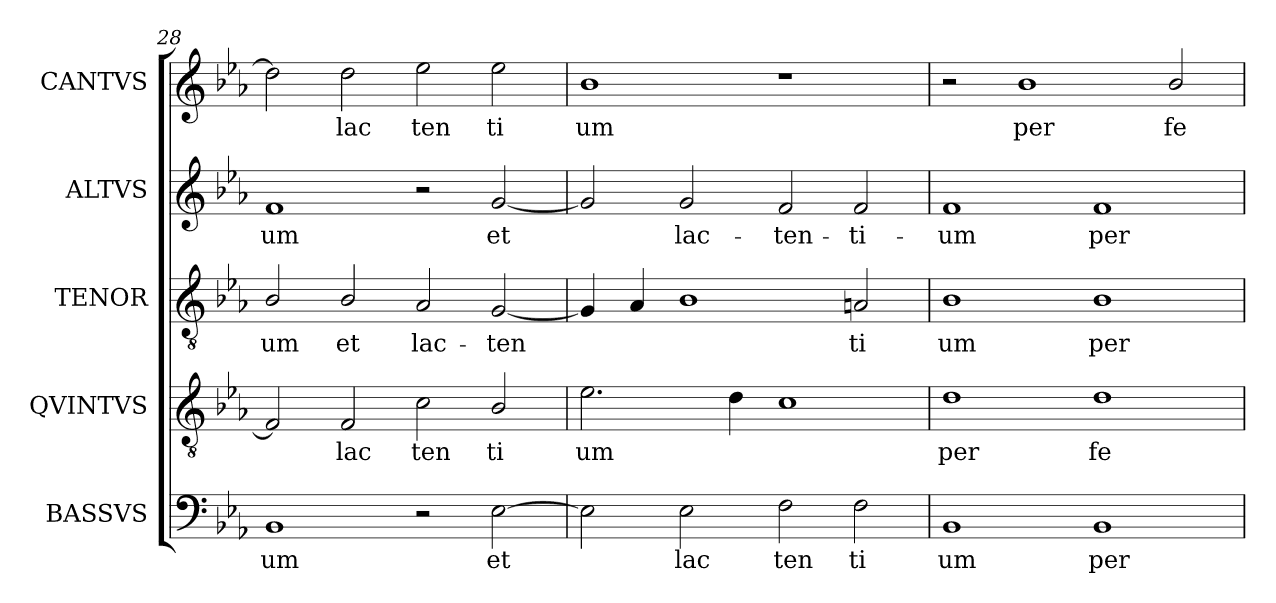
**kern	**text	**kern	**text	**kern	**text	**kern	**text	**kern	**text
*part5	*part5	*part4	*part4	*part3	*part3	*part2	*part2	*part1	*part1
*staff5	*staff5	*staff4	*staff4	*staff3	*staff3	*staff2	*staff2	*staff1	*staff1
*I"BASSVS	*	*I"QVINTVS	*	*I"TENOR	*	*I"ALTVS	*	*I"CANTVS	*
*clefF4	*	*clefGv2	*	*clefGv2	*	*clefG2	*	*clefG2	*
*k[b-e-a-]	*	*k[b-e-a-]	*	*k[b-e-a-]	*	*k[b-e-a-]	*	*k[b-e-a-]	*
*E-:	*	*E-:	*	*E-:	*	*E-:	*	*E-:	*
=28	=28	=28	=28	=28	=28	=28	=28	=28	=28
!	!LO:LY:b:cj	!	!LO:LY:b:cj	!	!LO:LY:b:cj	!	!LO:LY:b:cj	!	!LO:LY:b:cj
1BB-	um	2F/]	.	2B-/	-um	1f	um	2dd\]	.
!	!	!	!LO:LY:b:cj	!	!LO:LY:b:cj	!	!	!	!LO:LY:b:cj
.	.	2F/	lac	2B-/	et	.	.	2dd\	lac
!	!	!	!LO:LY:b:cj	!	!LO:LY:b:cj	!	!	!	!LO:LY:b:cj
2r	.	2c\	ten	2A-/	lac-	2r	.	2ee-\	ten
!	!LO:LY:b:cj	!	!LO:LY:b:cj	!	!LO:LY:b:cj	!	!LO:LY:b:cj	!	!LO:LY:b:cj
[>2E-\	et	2B-/	ti	[>2G/	-ten-	[>2g/	et	2ee-\	ti
!!LO:PB:g=z
=29	=29	=29	=29	=29	=29	=29	=29	=29	=29
!	!LO:LY:b:cj	!	!LO:LY:b:cj	!	!LO:LY:b:cj	!	!LO:LY:b:cj	!	!LO:LY:b:cj
2E-\]	.	2.e-\	um	4G/]	--	2g/]	.	1b-	um
!	!	!	!	!	!LO:LY:b:cj	!	!	!	!
.	.	.	.	4A-/	--	.	.	.	.
!	!LO:LY:b:cj	!	!	!	!LO:LY:b:cj	!	!LO:LY:b:cj	!	!
2E-\	lac	.	.	1B-	--	2g/	lac-	.	.
!	!	!	!LO:LY:b:cj	!	!	!	!	!	!
.	.	4d\	.	.	.	.	.	.	.
!	!LO:LY:b:cj	!	!LO:LY:b:cj	!	!	!	!LO:LY:b:cj	!	!
2F\	ten	1c	.	.	.	2f/	-ten-	1r	.
!	!LO:LY:b:cj	!	!	!	!LO:LY:b:cj	!	!LO:LY:b:cj	!	!
2F\	ti	.	.	2A/	-ti	2f/	-ti-	.	.
=30	=30	=30	=30	=30	=30	=30	=30	=30	=30
!	!LO:LY:b:cj	!	!LO:LY:b:cj	!	!LO:LY:b:cj	!	!LO:LY:b:cj	!	!
1BB-	um	1d	per	1B-	um	1f	-um	2r	.
!	!	!	!	!	!	!	!	!	!LO:LY:b:cj
.	.	.	.	.	.	.	.	1b-	per
!	!LO:LY:b:cj	!	!LO:LY:b:cj	!	!LO:LY:b:cj	!	!LO:LY:b:cj	!	!
1BB-	per	1d	fe	1B-	per	1f	per-	.	.
!	!	!	!	!	!	!	!	!	!LO:LY:b:cj
.	.	.	.	.	.	.	.	2b-/	fe
=	=	=	=	=	=	=	=	=	=
*-	*-	*-	*-	*-	*-	*-	*-	*-	*-
